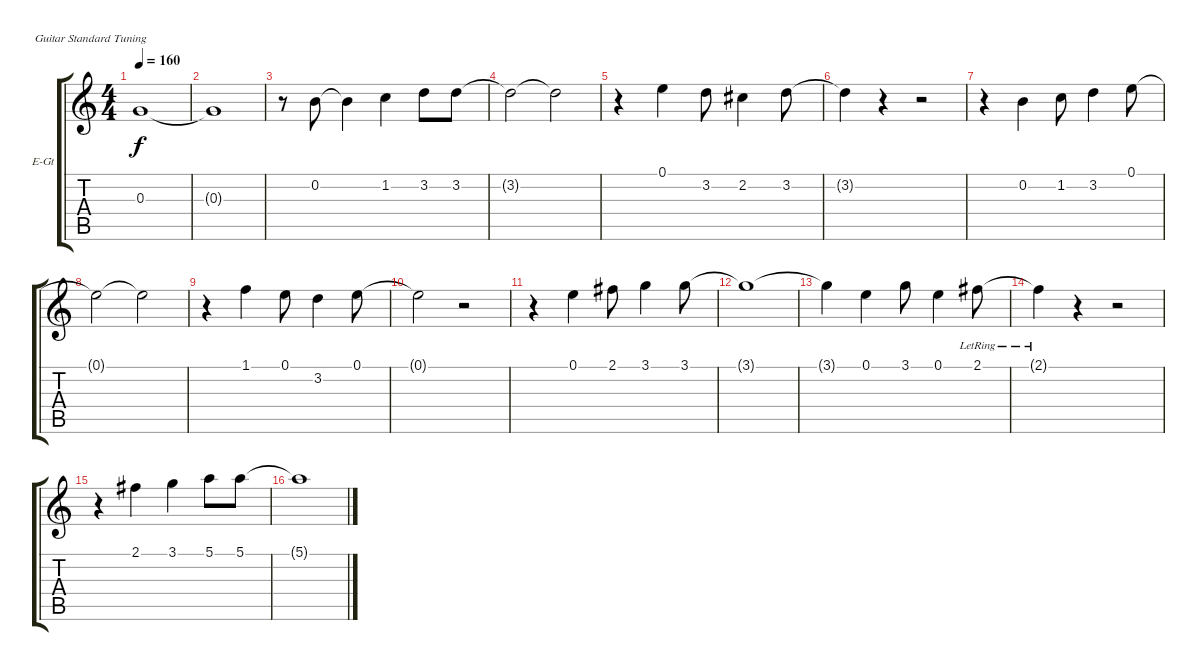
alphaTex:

\bracketExtendMode groupsimilarinstruments
\firstSystemTrackNameOrientation horizontal
\otherSystemsTrackNameOrientation horizontal
\track ("Jazz Guitar" "E-Gt") {instrument electricguitarjazz}
\staff {score tabs}
\tuning (E4 B3 G3 D3 A2 E2)
\ts (4 4)
\tempo 160
\clef g2
\ks c
0.3.1{dy f} |
0.3{t}.1 |
r.8 0.2.8 0.2{t}.4 1.2.4 3.2.8 3.2.8 |
3.2{t}.2 3.2{t}.2 |
r.4 0.1.4 3.2.8 2.2.4 3.2.8 |
3.2{t}.4 r.4 r.2 |
r.4 0.2.4 1.2.8 3.2.4 0.1.8 |
0.1{t}.2 0.1{t}.2 |
r.4 1.1.4 0.1.8 3.2.4 0.1.8 |
0.1{t}.2 r.2 |
r.4 0.1.4 2.1.8 3.1.4 3.1.8 |
3.1{t}.1 |
3.1{t}.4 0.1.4 3.1.8 0.1.4 2.1{lr}.8 |
2.1{lr t}.4 r.4 r.2 |
r.4 2.1.4 3.1.4 5.1.8 5.1.8 |
5.1{t}.1
